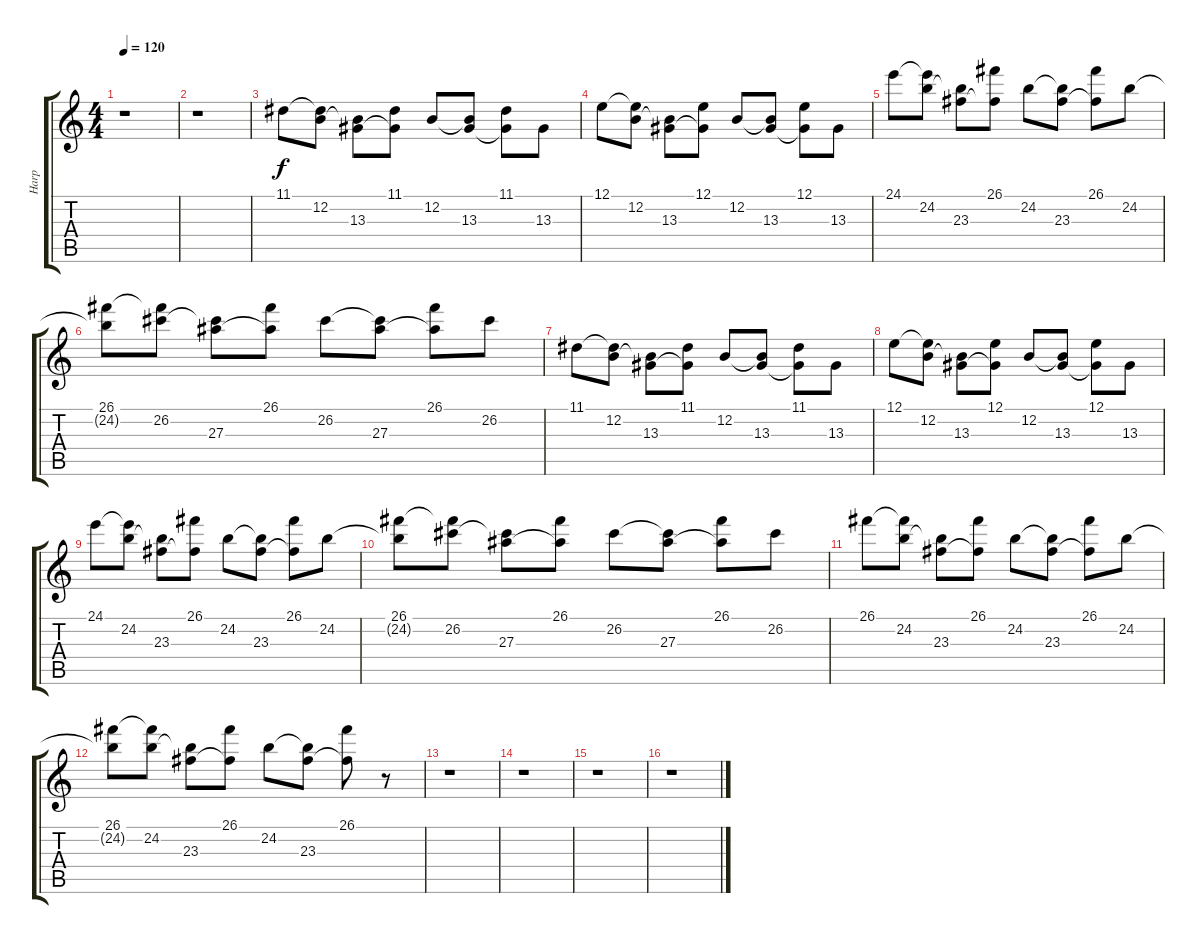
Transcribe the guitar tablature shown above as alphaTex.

\track ("Harp" "Harp") {instrument orchestralharp}
\staff {score tabs}
\tuning (E4 B3 G3 D3 A2 E2) {hide}
\ts (4 4)
\tempo 120
\clef g2
\ks c
r.1{dy f} |
r.1 |
11.1.8{volume 13} (11.1{t} 12.2).8 (12.2{t} 13.3).8 (11.1 13.3{t}).8 12.2.8 (12.2{t} 13.3).8 (11.1 13.3{t}).8 13.3.8 |
12.1.8 (12.1{t} 12.2).8 (12.2{t} 13.3).8 (12.1 13.3{t}).8 12.2.8 (12.2{t} 13.3).8 (12.1 13.3{t}).8 13.3.8 |
24.1.8 (24.1{t} 24.2).8 (24.2{t} 23.3).8 (26.1 23.3{t}).8 24.2.8 (24.2{t} 23.3).8 (26.1 23.3{t}).8 24.2.8 |
(26.1 24.2{t}).8 (26.1{t} 26.2).8 (26.2{t} 27.3).8 (26.1 27.3{t}).8 26.2.8 (26.2{t} 27.3).8 (26.1 27.3{t}).8 26.2.8 |
11.1.8 (11.1{t} 12.2).8 (12.2{t} 13.3).8 (11.1 13.3{t}).8 12.2.8 (12.2{t} 13.3).8 (11.1 13.3{t}).8 13.3.8 |
12.1.8 (12.1{t} 12.2).8 (12.2{t} 13.3).8 (12.1 13.3{t}).8 12.2.8 (12.2{t} 13.3).8 (12.1 13.3{t}).8 13.3.8 |
24.1.8 (24.1{t} 24.2).8 (24.2{t} 23.3).8 (26.1 23.3{t}).8 24.2.8 (24.2{t} 23.3).8 (26.1 23.3{t}).8 24.2.8 |
(26.1 24.2{t}).8 (26.1{t} 26.2).8 (26.2{t} 27.3).8 (26.1 27.3{t}).8 26.2.8 (26.2{t} 27.3).8 (26.1 27.3{t}).8 26.2.8 |
26.1.8 (26.1{t} 24.2).8 (24.2{t} 23.3).8 (26.1 23.3{t}).8 24.2.8 (24.2{t} 23.3).8 (26.1 23.3{t}).8 24.2.8 |
(26.1 24.2{t}).8 (26.1{t} 24.2).8 (24.2{t} 23.3).8 (26.1 23.3{t}).8 24.2.8 (24.2{t} 23.3).8 (26.1 23.3{t}).8 r.8 |
r.1 |
r.1 |
r.1 |
r.1
